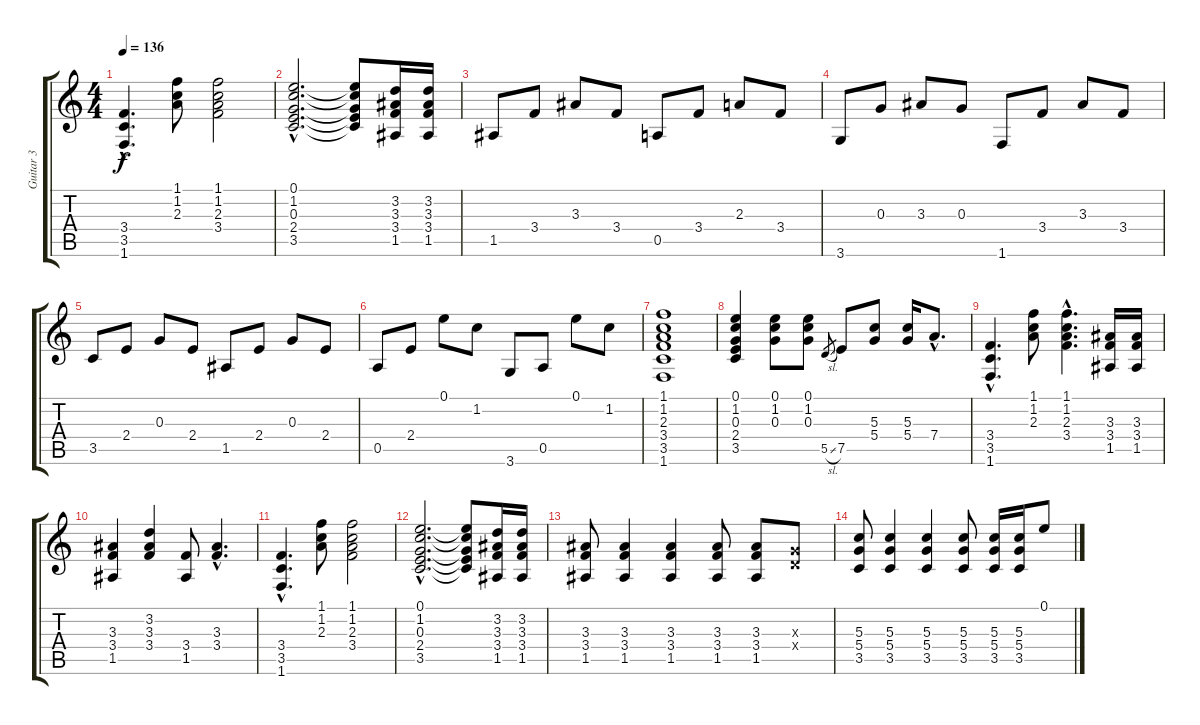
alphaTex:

\track ("Guitar 3" "Guitar 3") {instrument distortionguitar}
\staff {score tabs}
\tuning (E4 B3 G3 D3 A2 E2) {hide}
\ts (4 4)
\tempo 136
\clef g2
\ks c
(3.4{hac} 3.5{hac} 1.6{hac}).4{d dy f} (1.1 1.2 2.3).8 (1.1 1.2 2.3 3.4).2 |
(0.1{hac} 1.2{hac} 0.3{hac} 2.4{hac} 3.5{hac}).2{d} (0.1{t} 1.2{t} 0.3{t} 2.4{t} 3.5{t}).8 (3.2 3.3 3.4 1.5).16 (3.2 3.3 3.4 1.5).16 |
1.5.8 3.4.8 3.3.8 3.4.8 0.5.8 3.4.8 2.3.8 3.4.8 |
3.6.8 0.3.8 3.3.8 0.3.8 1.6.8 3.4.8 3.3.8 3.4.8 |
3.5.8 2.4.8 0.3.8 2.4.8 1.5.8 2.4.8 0.3.8 2.4.8 |
0.5.8 2.4.8 0.1.8 1.2.8 3.6.8 0.5.8 0.1.8 1.2.8 |
(1.1 1.2 2.3 3.4 3.5 1.6).1 |
(0.1 1.2 0.3 2.4 3.5).4 (0.1 1.2 0.3).8 (0.1 1.2 0.3).8 5.5{sl}.8{gr} 7.5.8 (5.3 5.4).8 (5.3 5.4).16 7.4{hac}.8{d} |
(3.4{hac} 3.5{hac} 1.6{hac}).4{d} (1.1 1.2 2.3).8 (1.1{hac} 1.2{hac} 2.3{hac} 3.4{hac}).4{d} (3.3 3.4 1.5).16 (3.3 3.4 1.5).16 |
(3.3 3.4 1.5).4 (3.2 3.3 3.4).4 (3.4 1.5).8 (3.3{hac} 3.4{hac}).4{d} |
(3.4{hac} 3.5{hac} 1.6{hac}).4{d} (1.1 1.2 2.3).8 (1.1 1.2 2.3 3.4).2 |
(0.1{hac} 1.2{hac} 0.3{hac} 2.4{hac} 3.5{hac}).2{d} (0.1{t} 1.2{t} 0.3{t} 2.4{t} 3.5{t}).8 (3.2 3.3 3.4 1.5).16 (3.2 3.3 3.4 1.5).16 |
(3.3 3.4 1.5).8{volume 0} (3.3 3.4 1.5).4 (3.3 3.4 1.5).4 (3.3 3.4 1.5).8 (3.3 3.4 1.5).8 (0.3{x} 0.4{x}).8 |
(5.3 5.4 3.5).8 (5.3 5.4 3.5).4 (5.3 5.4 3.5).4 (5.3 5.4 3.5).8 (5.3 5.4 3.5).16 (5.3 5.4 3.5).16 0.1.8
